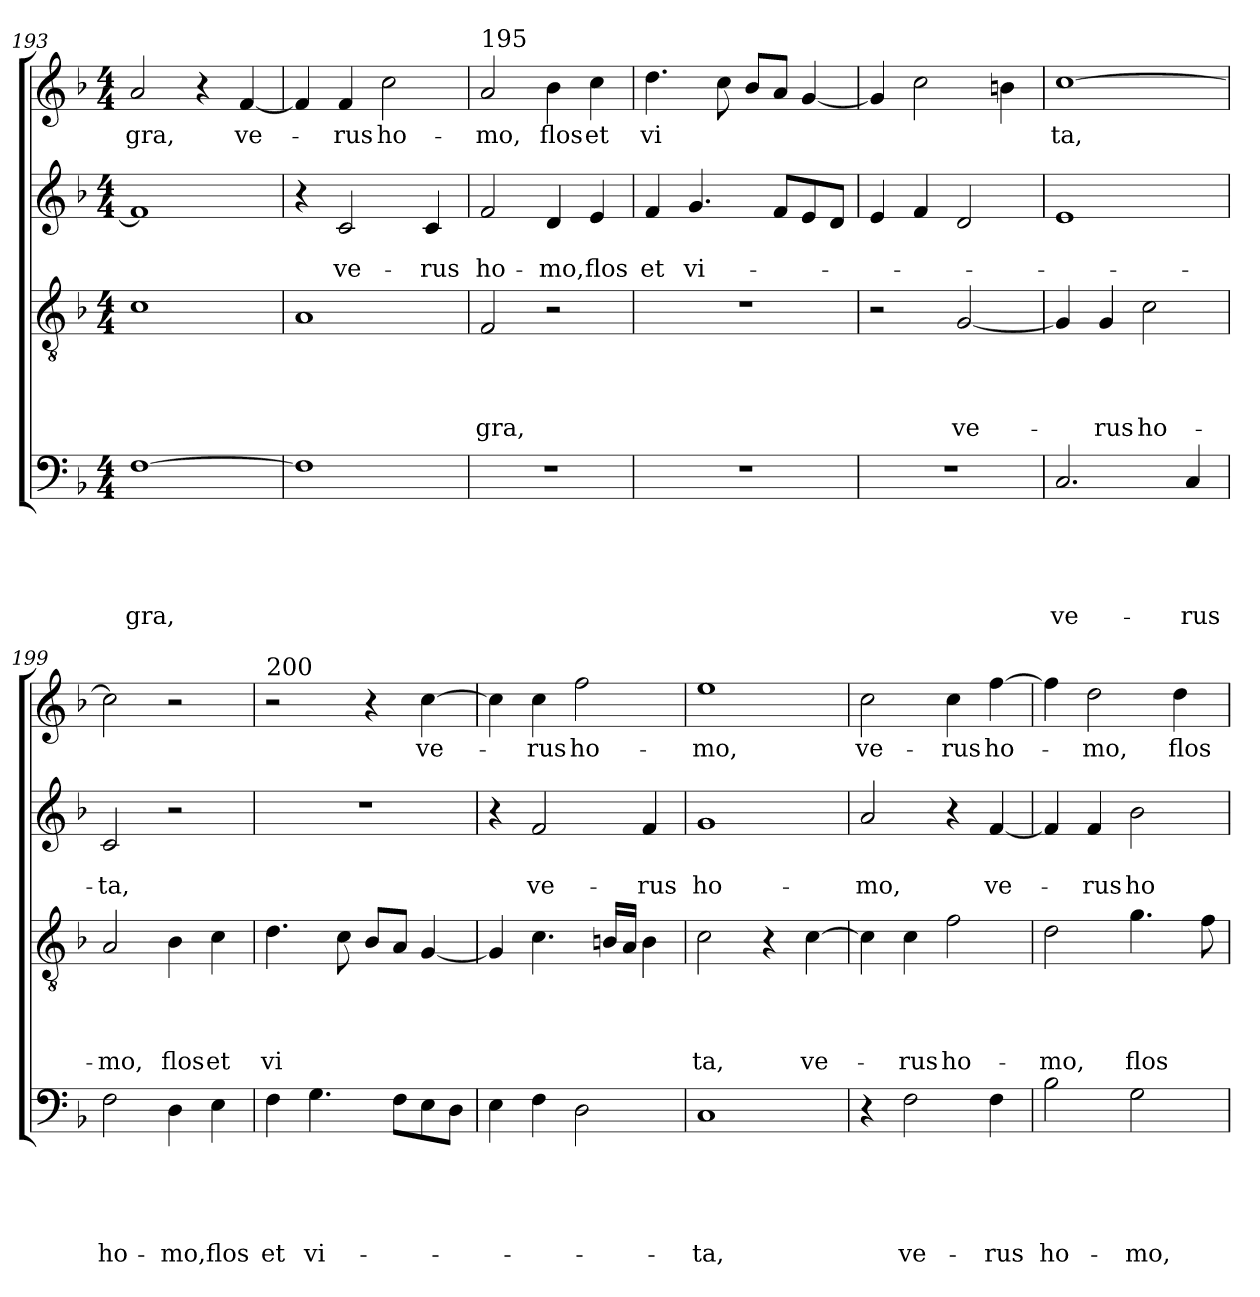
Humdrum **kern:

**kern	**text	**text	**text	**text	**text	**kern	**text	**text	**text	**text	**kern	**text	**text	**kern	**text
*part4	*part4	*part4	*part4	*part4	*part4	*part3	*part3	*part3	*part3	*part3	*part2	*part2	*part2	*part1	*part1
*staff4	*staff4	*staff4	*staff4	*staff4	*staff4	*staff3	*staff3	*staff3	*staff3	*staff3	*staff2	*staff2	*staff2	*staff1	*staff1
*clefF4	*	*	*	*	*	*clefGv2	*	*	*	*	*clefG2	*	*	*clefG2	*
*k[b-]	*	*	*	*	*	*k[b-]	*	*	*	*	*k[b-]	*	*	*k[b-]	*
*F:	*	*	*	*	*	*F:	*	*	*	*	*F:	*	*	*F:	*
*M4/4	*	*	*	*	*	*M4/4	*	*	*	*	*M4/4	*	*	*M4/4	*
=193	=193	=193	=193	=193	=193	=193	=193	=193	=193	=193	=193	=193	=193	=193	=193
!	!	!	!	!	!LO:LY:b	!	!	!	!	!	!	!	!	!	!LO:LY:b
[1F	.	.	.	.	gra,	1c	.	.	.	.	1f]	.	.	2a/	-gra,
.	.	.	.	.	.	.	.	.	.	.	.	.	.	4r	.
!	!	!	!	!	!	!	!	!	!	!	!	!	!	!	!LO:LY:b
.	.	.	.	.	.	.	.	.	.	.	.	.	.	[4f/	ve-
=194	=194	=194	=194	=194	=194	=194	=194	=194	=194	=194	=194	=194	=194	=194	=194
1F]	.	.	.	.	.	1A	.	.	.	.	4r	.	.	4f/]	.
!	!	!	!	!	!	!	!	!	!	!	!	!	!LO:LY:b	!	!LO:LY:b
.	.	.	.	.	.	.	.	.	.	.	2c/	.	ve-	4f/	-rus
!	!	!	!	!	!	!	!	!	!	!	!	!	!	!	!LO:LY:b
.	.	.	.	.	.	.	.	.	.	.	.	.	.	2cc\	ho-
!	!	!	!	!	!	!	!	!	!	!	!	!	!LO:LY:b	!	!
.	.	.	.	.	.	.	.	.	.	.	4c/	.	-rus	.	.
=195	=195	=195	=195	=195	=195	=195	=195	=195	=195	=195	=195	=195	=195	=195	=195
!	!	!	!	!	!	!	!	!	!	!	!	!	!	!LO:TX:a:t=195	!
!	!	!	!	!	!	!	!	!	!	!LO:LY:b	!	!	!LO:LY:b	!	!LO:LY:b
1r	.	.	.	.	.	2F/	.	.	.	-gra,	2f/	.	ho-	2a/	-mo,
!	!	!	!	!	!	!	!	!	!	!	!	!	!LO:LY:b	!	!LO:LY:b
.	.	.	.	.	.	2r	.	.	.	.	4d/	.	-mo,	4b-\	flos
!	!	!	!	!	!	!	!	!	!	!	!	!	!LO:LY:b	!	!LO:LY:b
.	.	.	.	.	.	.	.	.	.	.	4e/	.	flos	4cc\	et
=196	=196	=196	=196	=196	=196	=196	=196	=196	=196	=196	=196	=196	=196	=196	=196
!	!	!	!	!	!	!	!	!	!	!	!	!	!LO:LY:b	!	!LO:LY:b
1r	.	.	.	.	.	1r	.	.	.	.	4f/	.	et	4.dd\	vi
!	!	!	!	!	!	!	!	!	!	!	!	!	!LO:LY:b	!	!
.	.	.	.	.	.	.	.	.	.	.	4.g/	.	vi-	.	.
.	.	.	.	.	.	.	.	.	.	.	.	.	.	8cc\	.
.	.	.	.	.	.	.	.	.	.	.	.	.	.	8b-/L	.
.	.	.	.	.	.	.	.	.	.	.	8f/L	.	.	8a/J	.
.	.	.	.	.	.	.	.	.	.	.	8e/	.	.	[4g/	.
.	.	.	.	.	.	.	.	.	.	.	8d/J	.	.	.	.
!!LO:LB:g=z
=197	=197	=197	=197	=197	=197	=197	=197	=197	=197	=197	=197	=197	=197	=197	=197
1r	.	.	.	.	.	2r	.	.	.	.	4e/	.	.	4g/]	.
.	.	.	.	.	.	.	.	.	.	.	4f/	.	.	2cc\	.
!	!	!	!	!	!	!	!	!	!	!LO:LY:b	!	!	!	!	!
.	.	.	.	.	.	[2G/	.	.	.	ve-	2d/	.	.	.	.
.	.	.	.	.	.	.	.	.	.	.	.	.	.	4b\	.
=198	=198	=198	=198	=198	=198	=198	=198	=198	=198	=198	=198	=198	=198	=198	=198
!	!	!	!	!	!LO:LY:b	!	!	!	!	!	!	!	!	!	!LO:LY:b
2.C/	.	.	.	.	ve-	4G/]	.	.	.	.	1e	.	.	[1cc	ta,
!	!	!	!	!	!	!	!	!	!	!LO:LY:b	!	!	!	!	!
.	.	.	.	.	.	4G/	.	.	.	-rus	.	.	.	.	.
!	!	!	!	!	!	!	!	!	!	!LO:LY:b	!	!	!	!	!
.	.	.	.	.	.	2c\	.	.	.	ho-	.	.	.	.	.
!	!	!	!	!	!LO:LY:b	!	!	!	!	!	!	!	!	!	!
4C/	.	.	.	.	-rus	.	.	.	.	.	.	.	.	.	.
=199	=199	=199	=199	=199	=199	=199	=199	=199	=199	=199	=199	=199	=199	=199	=199
!	!	!	!	!	!LO:LY:b	!	!	!	!	!LO:LY:b	!	!	!LO:LY:b	!	!
2F\	.	.	.	.	ho-	2A/	.	.	.	-mo,	2c/	.	-ta,	2cc\]	.
!	!	!	!	!	!LO:LY:b	!	!	!	!	!LO:LY:b	!	!	!	!	!
4D\	.	.	.	.	-mo,	4B-\	.	.	.	flos	2r	.	.	2r	.
!	!	!	!	!	!LO:LY:b	!	!	!	!	!LO:LY:b	!	!	!	!	!
4E\	.	.	.	.	flos	4c\	.	.	.	et	.	.	.	.	.
=200	=200	=200	=200	=200	=200	=200	=200	=200	=200	=200	=200	=200	=200	=200	=200
!	!	!	!	!	!	!	!	!	!	!	!	!	!	!LO:TX:a:t=200	!
!	!	!	!	!	!LO:LY:b	!	!	!	!	!LO:LY:b	!	!	!	!	!
4F\	.	.	.	.	et	4.d\	.	.	.	vi	1r	.	.	2r	.
!	!	!	!	!	!LO:LY:b	!	!	!	!	!	!	!	!	!	!
4.G\	.	.	.	.	vi-	.	.	.	.	.	.	.	.	.	.
.	.	.	.	.	.	8c\	.	.	.	.	.	.	.	.	.
.	.	.	.	.	.	8B-/L	.	.	.	.	.	.	.	4r	.
8F\L	.	.	.	.	.	8A/J	.	.	.	.	.	.	.	.	.
!	!	!	!	!	!	!	!	!	!	!	!	!	!	!	!LO:LY:b
8E\	.	.	.	.	.	[4G/	.	.	.	.	.	.	.	[4cc\	ve-
8D\J	.	.	.	.	.	.	.	.	.	.	.	.	.	.	.
=201	=201	=201	=201	=201	=201	=201	=201	=201	=201	=201	=201	=201	=201	=201	=201
4E\	.	.	.	.	.	4G/]	.	.	.	.	4r	.	.	4cc\]	.
!	!	!	!	!	!	!	!	!	!	!	!	!	!LO:LY:b	!	!LO:LY:b
4F\	.	.	.	.	.	4.c\	.	.	.	.	2f/	.	ve-	4cc\	-rus
!	!	!	!	!	!	!	!	!	!	!	!	!	!	!	!LO:LY:b
2D\	.	.	.	.	.	.	.	.	.	.	.	.	.	2ff\	ho-
.	.	.	.	.	.	16B/LL	.	.	.	.	.	.	.	.	.
.	.	.	.	.	.	16A/JJ	.	.	.	.	.	.	.	.	.
!	!	!	!	!	!	!	!	!	!	!	!	!	!LO:LY:b	!	!
.	.	.	.	.	.	4B\	.	.	.	.	4f/	.	-rus	.	.
=202	=202	=202	=202	=202	=202	=202	=202	=202	=202	=202	=202	=202	=202	=202	=202
!	!	!	!	!	!LO:LY:b	!	!	!	!	!LO:LY:b	!	!	!LO:LY:b	!	!LO:LY:b
1C	.	.	.	.	-ta,	2c\	.	.	.	ta,	1g	.	ho-	1ee	-mo,
.	.	.	.	.	.	4r	.	.	.	.	.	.	.	.	.
!	!	!	!	!	!	!	!	!	!	!LO:LY:b	!	!	!	!	!
.	.	.	.	.	.	[4c\	.	.	.	ve-	.	.	.	.	.
!!LO:PB:g=z
=203	=203	=203	=203	=203	=203	=203	=203	=203	=203	=203	=203	=203	=203	=203	=203
!	!	!	!	!	!	!	!	!	!	!	!	!	!LO:LY:b	!	!LO:LY:b
4r	.	.	.	.	.	4c\]	.	.	.	.	2a/	.	-­mo,	2cc\	ve-
!	!	!	!	!	!LO:LY:b	!	!	!	!	!LO:LY:b	!	!	!	!	!
2F\	.	.	.	.	ve-	4c\	.	.	.	-rus	.	.	.	.	.
!	!	!	!	!	!	!	!	!	!	!LO:LY:b	!	!	!	!	!LO:LY:b
.	.	.	.	.	.	2f\	.	.	.	ho-	4r	.	.	4cc\	-rus
!	!	!	!	!	!LO:LY:b	!	!	!	!	!	!	!	!LO:LY:b	!	!LO:LY:b
4F\	.	.	.	.	-rus	.	.	.	.	.	[4f/	.	ve-	[4ff\	ho-
=204	=204	=204	=204	=204	=204	=204	=204	=204	=204	=204	=204	=204	=204	=204	=204
!	!	!	!	!	!LO:LY:b	!	!	!	!	!LO:LY:b	!	!	!	!	!
2B-\	.	.	.	.	ho-	2d\	.	.	.	-mo,	4f/]	.	.	4ff\]	.
!	!	!	!	!	!	!	!	!	!	!	!	!	!LO:LY:b	!	!LO:LY:b
.	.	.	.	.	.	.	.	.	.	.	4f/	.	-rus	2dd\	-mo,
!	!	!	!	!	!LO:LY:b	!	!	!	!	!LO:LY:b	!	!	!LO:LY:b	!	!
2G\	.	.	.	.	-mo,	4.g\	.	.	.	flos	2b-\	.	ho-	.	.
!	!	!	!	!	!	!	!	!	!	!	!	!	!	!	!LO:LY:b
.	.	.	.	.	.	.	.	.	.	.	.	.	.	4dd\	flos
.	.	.	.	.	.	8f\	.	.	.	.	.	.	.	.	.
=	=	=	=	=	=	=	=	=	=	=	=	=	=	=	=
*-	*-	*-	*-	*-	*-	*-	*-	*-	*-	*-	*-	*-	*-	*-	*-
